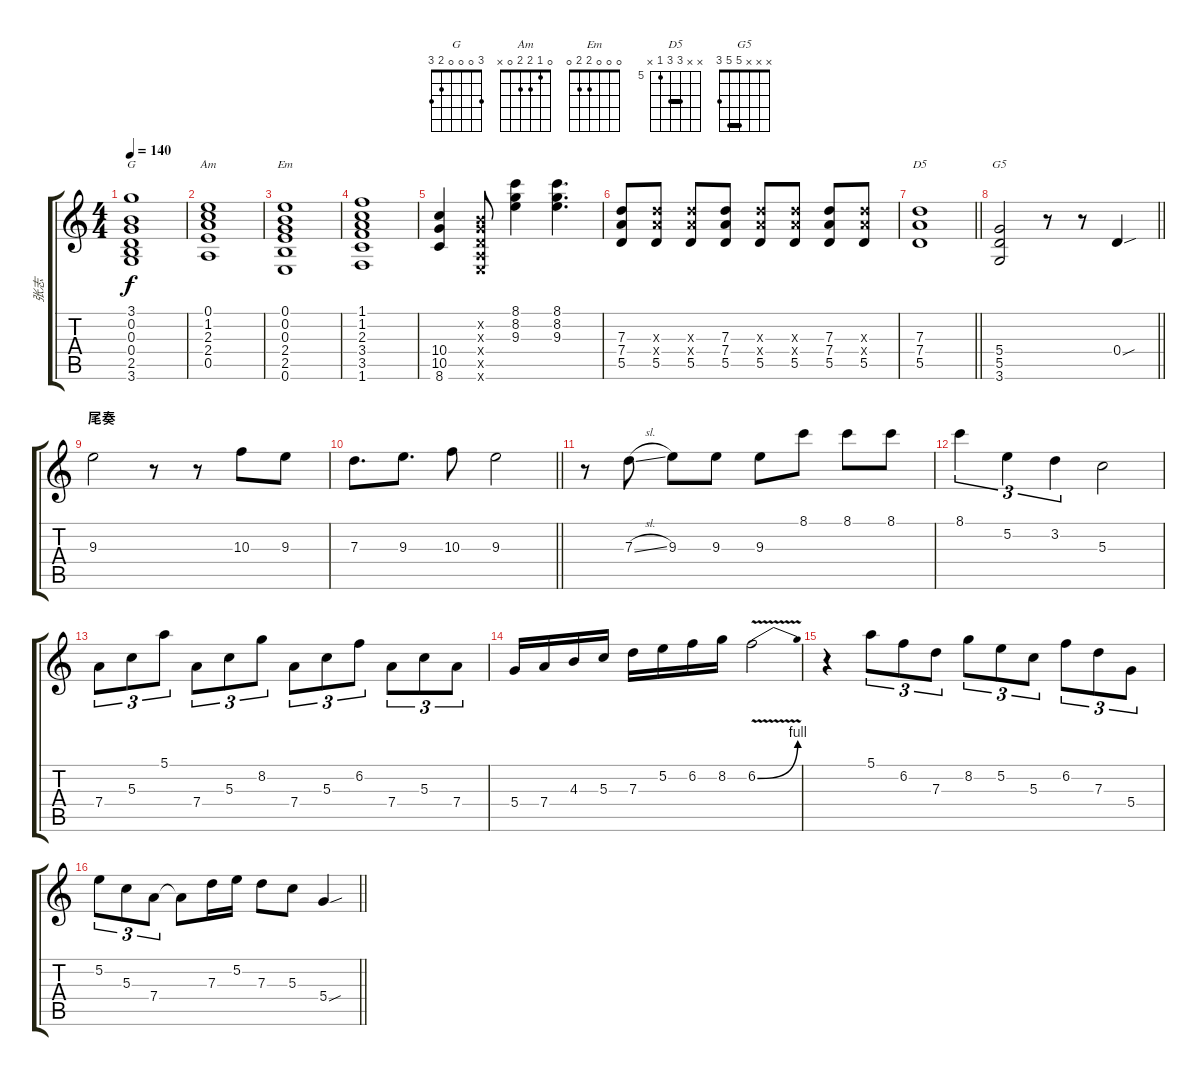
\track ("张志" "张志") {instrument overdrivenguitar}
\staff {score tabs}
\tuning (E4 B3 G3 D3 A2 E2) {hide}
\chord ("G" 3 0 0 0 2 3)
\chord ("Am" 0 1 2 2 0 x)
\chord ("Em" 0 0 0 2 2 0)
\chord ("D5" x x 7 7 5 x) {firstfret 5 barre 7}
\chord ("G5" x x x 5 5 3) {barre 5}
\ts (4 4)
\tempo 140
\clef g2
\ks c
(3.1 0.2 0.3 0.4 2.5 3.6).1{ch "G" dy f} |
(0.1 1.2 2.3 2.4 0.5).1{ch "Am"} |
(0.1 0.2 0.3 2.4 2.5 0.6).1{ch "Em"} |
(1.1 1.2 2.3 3.4 3.5 1.6).1 |
(10.4 10.5 8.6).4 (0.2{x} 0.3{x} 0.4{x} 0.5{x} 0.6{x}).8 (8.1 8.2 9.3).4 (8.1 8.2 9.3).4{d} |
(7.3 7.4 5.5).8 (7.3{x} 7.4{x} 5.5).8 (7.3{x} 7.4{x} 5.5).8 (7.3 7.4 5.5).8 (7.3{x} 7.4{x} 5.5).8 (7.3{x} 7.4{x} 5.5).8 (7.3 7.4 5.5).8 (7.3{x} 7.4{x} 5.5).8 |
\barLineRight lightlight
(7.3 7.4 5.5).1{ch "D5"} |
\barLineRight lightlight
(5.4 5.5 3.6).2{ch "G5"} r.8 r.8 0.4{sou}.4 |
\section ("" "尾奏")
9.3.2 r.8 r.8 10.3.8 9.3.8 |
\barLineRight lightlight
7.3.8{d} 9.3.8{d} 10.3.8 9.3.2 |
\section ("" "")
r.8 7.3{sl}.8 9.3.8 9.3.8 9.3.8 8.1.8 8.1.8 8.1.8 |
8.1.4{tu (3 2)} 5.2.4{tu (3 2)} 3.2.4{tu (3 2)} 5.3.2 |
7.4.8{tu (3 2)} 5.3.8{tu (3 2)} 5.1.8{tu (3 2)} 7.4.8{tu (3 2)} 5.3.8{tu (3 2)} 8.2.8{tu (3 2)} 7.4.8{tu (3 2)} 5.3.8{tu (3 2)} 6.2.8{tu (3 2)} 7.4.8{tu (3 2)} 5.3.8{tu (3 2)} 7.4.8{tu (3 2)} |
5.4.16 7.4.16 4.3.16 5.3.16 7.3.16 5.2.16 6.2.16 8.2.16 6.2{be (bend 0 0 60 4) v}.2 |
r.4 5.1.8{tu (3 2)} 6.2.8{tu (3 2)} 7.3.8{tu (3 2)} 8.2.8{tu (3 2)} 5.2.8{tu (3 2)} 5.3.8{tu (3 2)} 6.2.8{tu (3 2)} 7.3.8{tu (3 2)} 5.4.8{tu (3 2)} |
\barLineRight lightlight
5.2.8{tu (3 2)} 5.3.8{tu (3 2)} 7.4.8{tu (3 2)} 7.4{t}.8 7.3.16 5.2.16 7.3.8 5.3.8 5.4{sou}.4
